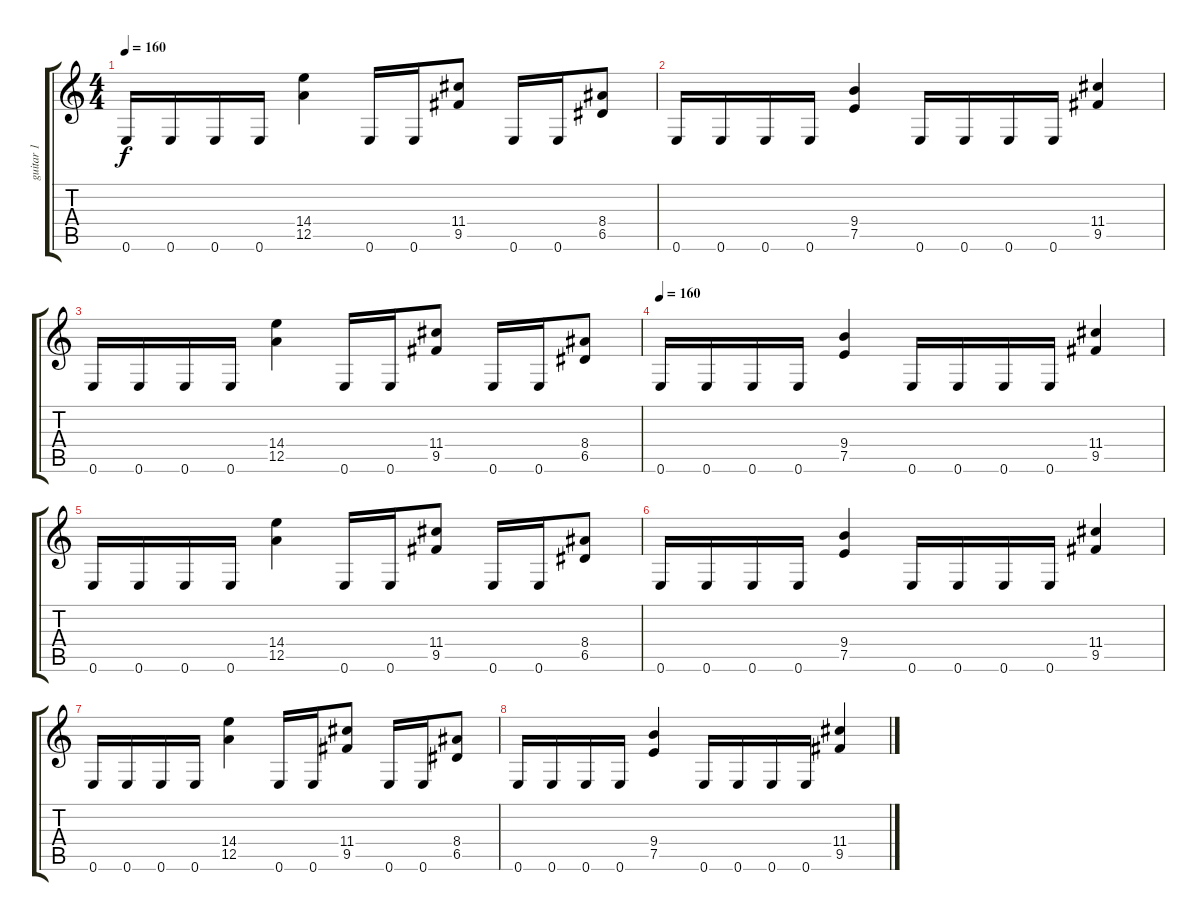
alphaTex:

\track ("guitar 1" "guitar 1") {instrument distortionguitar}
\staff {score tabs}
\tuning (E4 B3 G3 D3 A2 E2) {hide}
\ts (4 4)
\tempo 160
\clef g2
\ks c
0.6.16{dy f} 0.6.16 0.6.16 0.6.16 (14.4 12.5).4 0.6.16 0.6.16 (11.4 9.5).8 0.6.16 0.6.16 (8.4 6.5).8 |
0.6.16 0.6.16 0.6.16 0.6.16 (9.4 7.5).4 0.6.16 0.6.16 0.6.16 0.6.16 (11.4 9.5).4 |
0.6.16 0.6.16 0.6.16 0.6.16 (14.4 12.5).4 0.6.16 0.6.16 (11.4 9.5).8 0.6.16 0.6.16 (8.4 6.5).8 |
\tempo 160
0.6.16 0.6.16 0.6.16 0.6.16 (9.4 7.5).4 0.6.16 0.6.16 0.6.16 0.6.16 (11.4 9.5).4 |
0.6.16 0.6.16 0.6.16 0.6.16 (14.4 12.5).4 0.6.16 0.6.16 (11.4 9.5).8 0.6.16 0.6.16 (8.4 6.5).8 |
0.6.16 0.6.16 0.6.16 0.6.16 (9.4 7.5).4 0.6.16 0.6.16 0.6.16 0.6.16 (11.4 9.5).4 |
0.6.16 0.6.16 0.6.16 0.6.16 (14.4 12.5).4 0.6.16 0.6.16 (11.4 9.5).8 0.6.16 0.6.16 (8.4 6.5).8 |
0.6.16 0.6.16 0.6.16 0.6.16 (9.4 7.5).4 0.6.16 0.6.16 0.6.16 0.6.16 (11.4 9.5).4
